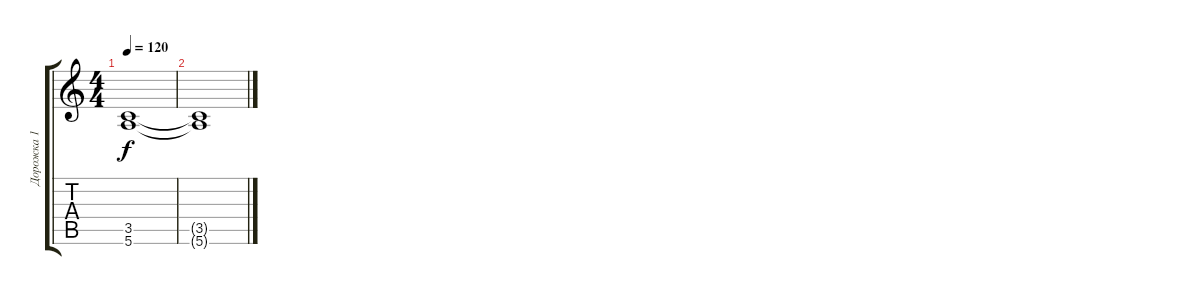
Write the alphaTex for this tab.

\track ("Дорожка 1" "Дорожка 1") {instrument acousticguitarsteel}
\staff {score tabs}
\tuning (E4 B3 G3 D3 A2 E2) {hide}
\ts (4 4)
\tempo 120
\clef g2
\ks c
(3.5 5.6).1{dy f} |
(3.5{t} 5.6{t}).1
